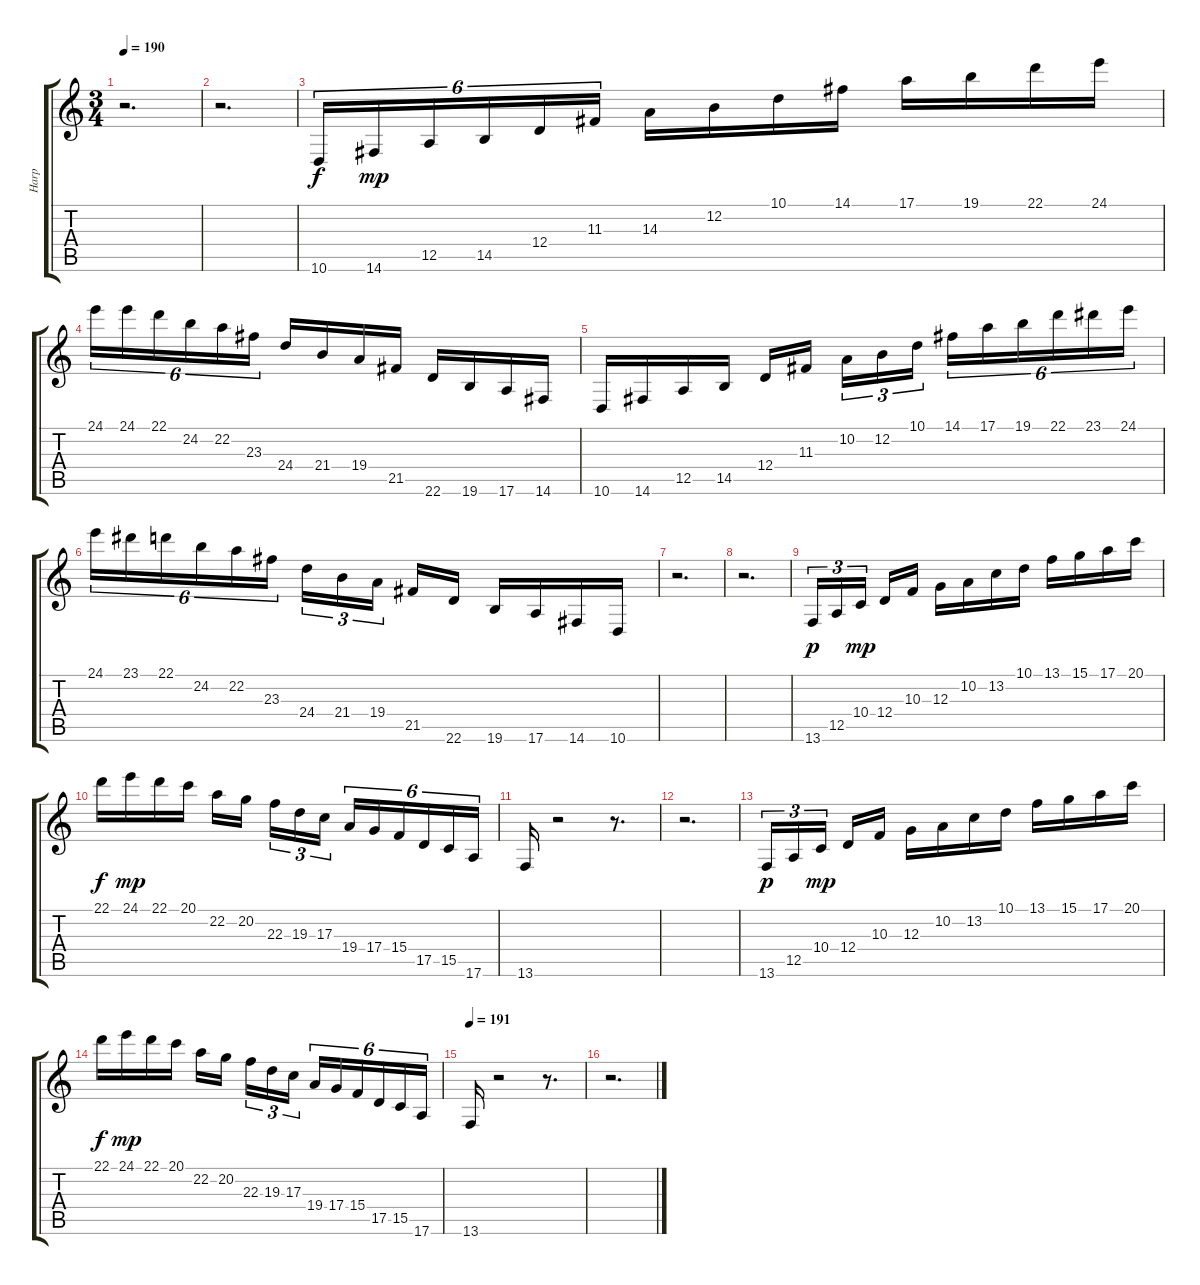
\track ("Harp" "Harp") {instrument orchestralharp}
\staff {score tabs}
\tuning (E4 B3 G3 D3 A2 E2) {hide}
\ts (3 4)
\tempo 190
\clef g2
\ks c
r.2{d dy mp} |
r.2{d} |
10.6.16{tu (6 4) dy f} 14.6.16{tu (6 4) dy mp} 12.5.16{tu (6 4)} 14.5.16{tu (6 4)} 12.4.16{tu (6 4)} 11.3.16{tu (6 4)} 14.3.16 12.2.16 10.1.16 14.1.16 17.1.16 19.1.16 22.1.16 24.1.16 |
24.1.16{tu (6 4)} 24.1.16{tu (6 4)} 22.1.16{tu (6 4)} 24.2.16{tu (6 4)} 22.2.16{tu (6 4)} 23.3.16{tu (6 4)} 24.4.16 21.4.16 19.4.16 21.5.16 22.6.16 19.6.16 17.6.16 14.6.16 |
10.6.16 14.6.16 12.5.16 14.5.16 12.4.16 11.3.16 10.2.16{tu (3 2)} 12.2.16{tu (3 2)} 10.1.16{tu (3 2)} 14.1.16{tu (6 4)} 17.1.16{tu (6 4)} 19.1.16{tu (6 4)} 22.1.16{tu (6 4)} 23.1.16{tu (6 4)} 24.1.16{tu (6 4)} |
24.1.16{tu (6 4)} 23.1.16{tu (6 4)} 22.1.16{tu (6 4)} 24.2.16{tu (6 4)} 22.2.16{tu (6 4)} 23.3.16{tu (6 4)} 24.4.16{tu (3 2)} 21.4.16{tu (3 2)} 19.4.16{tu (3 2)} 21.5.16 22.6.16 19.6.16 17.6.16 14.6.16 10.6.16 |
r.2{d} |
r.2{d} |
13.6.16{tu (3 2) dy p} 12.5.16{tu (3 2)} 10.4.16{tu (3 2) dy mp} 12.4.16 10.3.16 12.3.16 10.2.16 13.2.16 10.1.16 13.1.16 15.1.16 17.1.16 20.1.16 |
22.1.16{dy f} 24.1.16{dy mp} 22.1.16 20.1.16 22.2.16 20.2.16 22.3.16{tu (3 2)} 19.3.16{tu (3 2)} 17.3.16{tu (3 2)} 19.4.16{tu (6 4)} 17.4.16{tu (6 4)} 15.4.16{tu (6 4)} 17.5.16{tu (6 4)} 15.5.16{tu (6 4)} 17.6.16{tu (6 4)} |
13.6.16 r.2 r.8{d} |
r.2{d} |
13.6.16{tu (3 2) dy p} 12.5.16{tu (3 2)} 10.4.16{tu (3 2) dy mp} 12.4.16 10.3.16 12.3.16 10.2.16 13.2.16 10.1.16 13.1.16 15.1.16 17.1.16 20.1.16 |
22.1.16{dy f} 24.1.16{dy mp} 22.1.16 20.1.16 22.2.16 20.2.16 22.3.16{tu (3 2)} 19.3.16{tu (3 2)} 17.3.16{tu (3 2)} 19.4.16{tu (6 4)} 17.4.16{tu (6 4)} 15.4.16{tu (6 4)} 17.5.16{tu (6 4)} 15.5.16{tu (6 4)} 17.6.16{tu (6 4)} |
\tempo 191
13.6.16 r.2 r.8{d} |
r.2{d}
